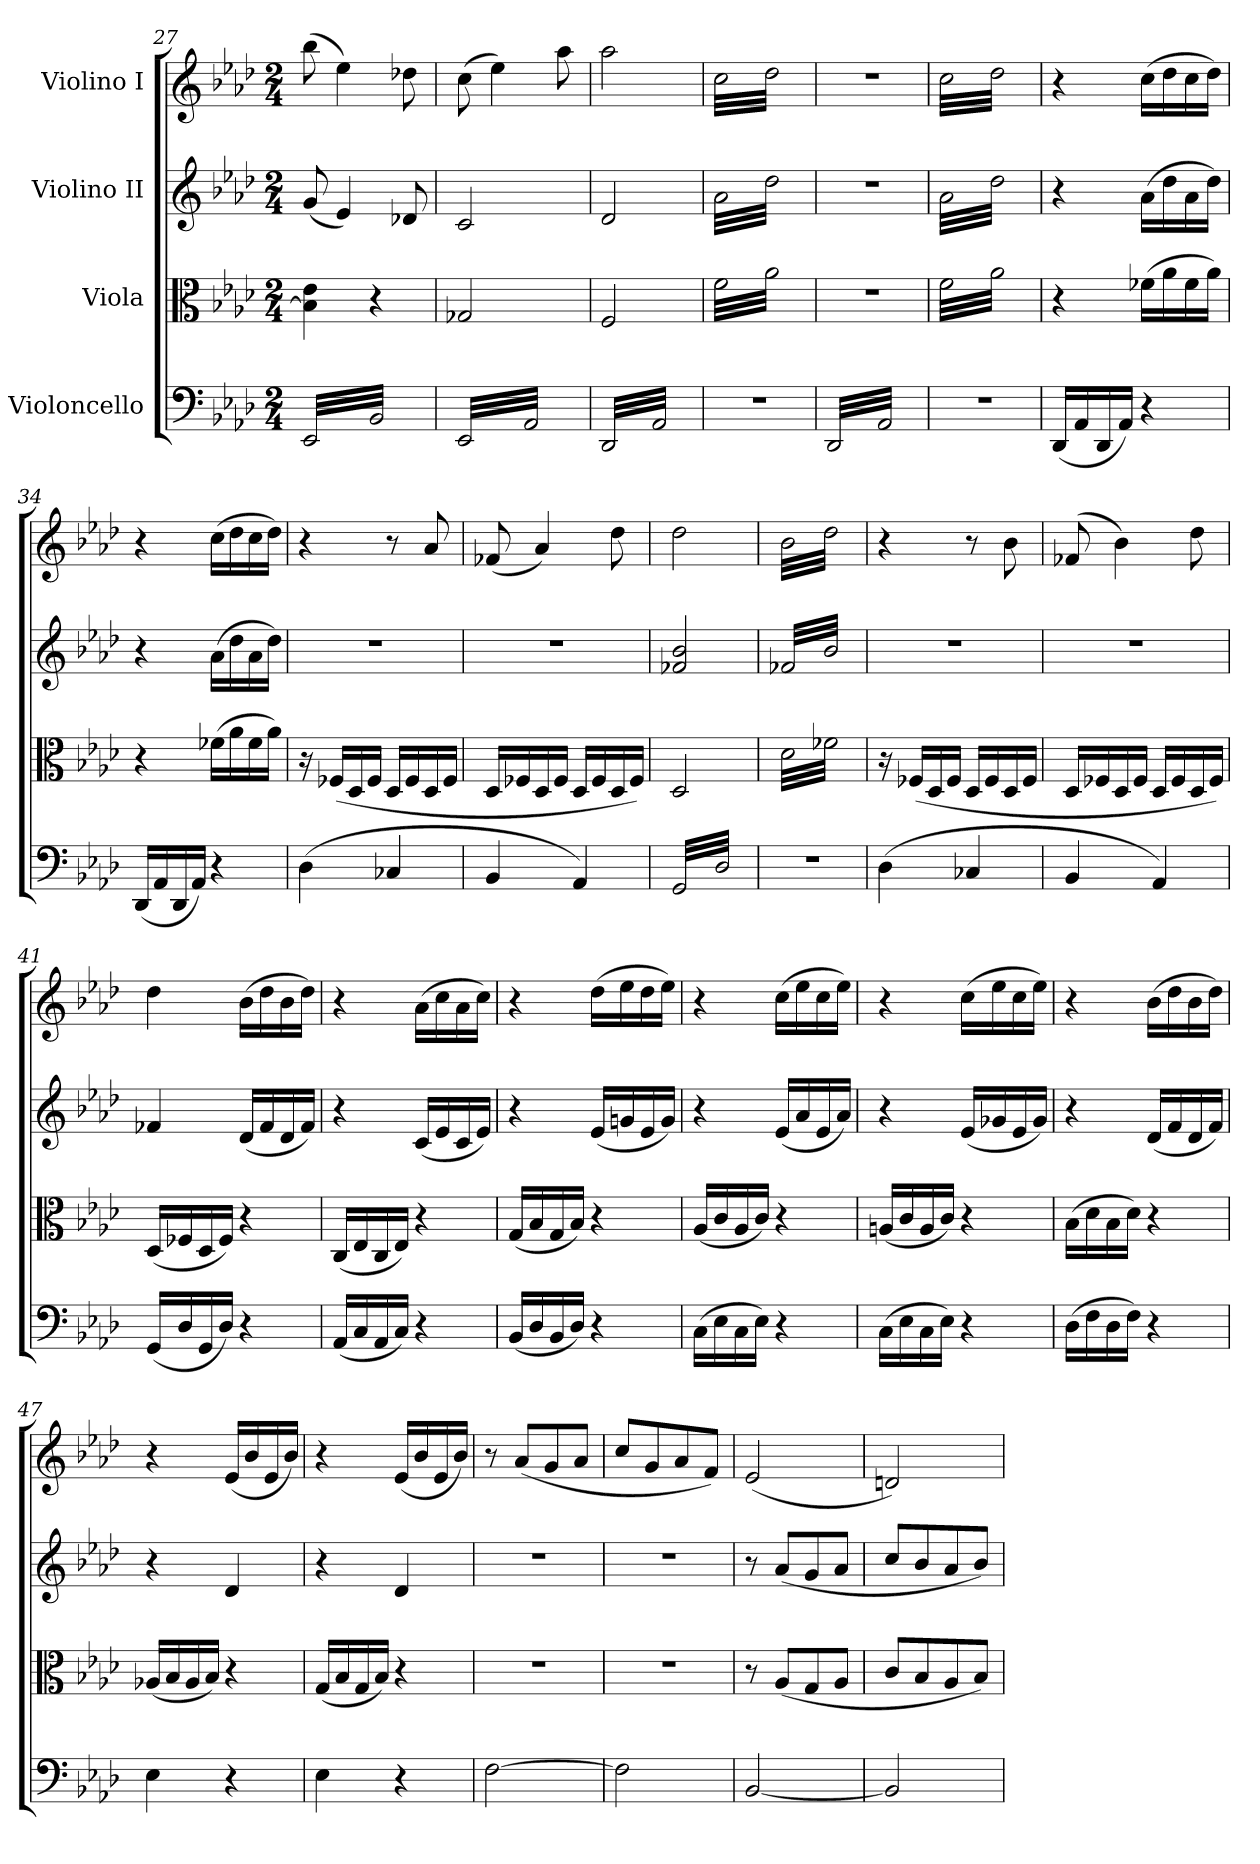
**kern	**kern	**kern	**kern
*part4	*part3	*part2	*part1
*staff4	*staff3	*staff2	*staff1
*I"Violoncello	*I"Viola	*I"Violino II	*I"Violino I
*clefF4	*clefC3	*clefG2	*clefG2
*k[b-e-a-d-]	*k[b-e-a-d-]	*k[b-e-a-d-]	*k[b-e-a-d-]
*M2/4	*M2/4	*M2/4	*M2/4
=27	=27	=27	=27
*tremolo	*	*	*
(32EE-/LLL	4B-\] 4e-\	(8g/	(8bb-\
32BB-/)	.	.	.
32EE-/	.	.	.
32BB-/)	.	.	.
32EE-/	.	4e-/)	4ee-\)
32BB-/)	.	.	.
32EE-/	.	.	.
32BB-/)	.	.	.
32EE-/	4r	.	.
32BB-/)	.	.	.
32EE-/	.	.	.
32BB-/)	.	.	.
32EE-/	.	8d-X/	8dd-X\
32BB-/)	.	.	.
32EE-/	.	.	.
32BB-/)JJJ	.	.	.
=28	=28	=28	=28
(32EE-/LLL	2G-X/	2c/	(8cc\
32AA-/)	.	.	.
32EE-/	.	.	.
32AA-/)	.	.	.
32EE-/	.	.	4ee-\)
32AA-/)	.	.	.
32EE-/	.	.	.
32AA-/)	.	.	.
32EE-/	.	.	.
32AA-/)	.	.	.
32EE-/	.	.	.
32AA-/)	.	.	.
32EE-/	.	.	8aa-\
32AA-/)	.	.	.
32EE-/	.	.	.
32AA-/)JJJ	.	.	.
=29	=29	=29	=29
(32DD-/LLL	2F/	2d-/	2aa-\
32AA-/)	.	.	.
32DD-/	.	.	.
32AA-/)	.	.	.
32DD-/	.	.	.
32AA-/)	.	.	.
32DD-/	.	.	.
32AA-/)	.	.	.
32DD-/	.	.	.
32AA-/)	.	.	.
32DD-/	.	.	.
32AA-/)	.	.	.
32DD-/	.	.	.
32AA-/)	.	.	.
32DD-/	.	.	.
32AA-/)JJJ	.	.	.
=30	=30	=30	=30
*	*tremolo	*	*
*	*	*tremolo	*
*	*	*	*tremolo
2r	(32f\LLL	(32a-\LLL	(32cc\LLL
.	32a-\)	32dd-\)	32dd-\)
.	32f\	32a-\	32cc\
.	32a-\)	32dd-\)	32dd-\)
.	32f\	32a-\	32cc\
.	32a-\)	32dd-\)	32dd-\)
.	32f\	32a-\	32cc\
.	32a-\)	32dd-\)	32dd-\)
.	32f\	32a-\	32cc\
.	32a-\)	32dd-\)	32dd-\)
.	32f\	32a-\	32cc\
.	32a-\)	32dd-\)	32dd-\)
.	32f\	32a-\	32cc\
.	32a-\)	32dd-\)	32dd-\)
.	32f\	32a-\	32cc\
.	32a-\)JJJ	32dd-\)JJJ	32dd-\)JJJ
=31	=31	=31	=31
(32DD-/LLL	2r	2r	2r
32AA-/)	.	.	.
32DD-/	.	.	.
32AA-/)	.	.	.
32DD-/	.	.	.
32AA-/)	.	.	.
32DD-/	.	.	.
32AA-/)	.	.	.
32DD-/	.	.	.
32AA-/)	.	.	.
32DD-/	.	.	.
32AA-/)	.	.	.
32DD-/	.	.	.
32AA-/)	.	.	.
32DD-/	.	.	.
32AA-/)JJJ	.	.	.
*Xtremolo	*	*	*
=32	=32	=32	=32
2r	(32f\LLL	(32a-\LLL	(32cc\LLL
.	32a-\)	32dd-\)	32dd-\)
.	32f\	32a-\	32cc\
.	32a-\)	32dd-\)	32dd-\)
.	32f\	32a-\	32cc\
.	32a-\)	32dd-\)	32dd-\)
.	32f\	32a-\	32cc\
.	32a-\)	32dd-\)	32dd-\)
.	32f\	32a-\	32cc\
.	32a-\)	32dd-\)	32dd-\)
.	32f\	32a-\	32cc\
.	32a-\)	32dd-\)	32dd-\)
.	32f\	32a-\	32cc\
.	32a-\)	32dd-\)	32dd-\)
.	32f\	32a-\	32cc\
.	32a-\)JJJ	32dd-\)JJJ	32dd-\)JJJ
*	*	*	*Xtremolo
*	*	*Xtremolo	*
*	*Xtremolo	*	*
=33	=33	=33	=33
(16DD-/LL	4r	4r	4r
.	.	.	.
16AA-/	.	.	.
.	.	.	.
16DD-/	.	.	.
.	.	.	.
16AA-/JJ)	.	.	.
.	.	.	.
4r	(16f-X\LL	(16a-\LL	(16cc\LL
.	16a-\	16dd-\	16dd-\
.	16f-\	16a-\	16cc\
.	16a-\JJ)	16dd-\JJ)	16dd-\JJ)
=34	=34	=34	=34
(16DD-/LL	4r	4r	4r
16AA-/	.	.	.
16DD-/	.	.	.
16AA-/JJ)	.	.	.
4r	(16f-X\LL	(16a-\LL	(16cc\LL
.	16a-\	16dd-\	16dd-\
.	16f-\	16a-\	16cc\
.	16a-\JJ)	16dd-\JJ)	16dd-\JJ)
!!LO:LB:g=z
=35	=35	=35	=35
(4D-\	16r	2r	4r
.	(16F-X/LL	.	.
.	16D-/	.	.
.	16F-/JJ	.	.
4C-X/	16D-/LL	.	8r
.	16F-/	.	.
.	16D-/	.	8a-/
.	16F-/JJ	.	.
=36	=36	=36	=36
4BB-/	16D-/LL	2r	(8f-X/
.	16F-X/	.	.
.	16D-/	.	4a-/)
.	16F-/JJ	.	.
4AA-/)	16D-/LL	.	.
.	16F-/	.	.
.	16D-/	.	8dd-\
.	16F-/JJ)	.	.
=37	=37	=37	=37
*tremolo	*	*	*
(32GG/LLL	2D-/	2f-X/ 2b-/	2dd-\
32D-/)	.	.	.
32GG/	.	.	.
32D-/)	.	.	.
32GG/	.	.	.
32D-/)	.	.	.
32GG/	.	.	.
32D-/)	.	.	.
32GG/	.	.	.
32D-/)	.	.	.
32GG/	.	.	.
32D-/)	.	.	.
32GG/	.	.	.
32D-/)	.	.	.
32GG/	.	.	.
32D-/)JJJ	.	.	.
*Xtremolo	*	*	*
=38	=38	=38	=38
*	*tremolo	*	*
*	*	*tremolo	*
*	*	*	*tremolo
2r	(32d-\LLL	(32f-X/LLL	(32b-\LLL
.	32f-X\)	32b-/)	32dd-\)
.	32d-\	32f-X/	32b-\
.	32f-X\)	32b-/)	32dd-\)
.	32d-\	32f-X/	32b-\
.	32f-X\)	32b-/)	32dd-\)
.	32d-\	32f-X/	32b-\
.	32f-X\)	32b-/)	32dd-\)
.	32d-\	32f-X/	32b-\
.	32f-X\)	32b-/)	32dd-\)
.	32d-\	32f-X/	32b-\
.	32f-X\)	32b-/)	32dd-\)
.	32d-\	32f-X/	32b-\
.	32f-X\)	32b-/)	32dd-\)
.	32d-\	32f-X/	32b-\
.	32f-X\)JJJ	32b-/)JJJ	32dd-\)JJJ
*	*	*	*Xtremolo
*	*	*Xtremolo	*
*	*Xtremolo	*	*
=39	=39	=39	=39
(4D-\	16r	2r	4r
.	.	.	.
.	(16F-X/LL	.	.
.	.	.	.
.	16D-/	.	.
.	.	.	.
.	16F-/JJ	.	.
.	.	.	.
4C-X/	16D-/LL	.	8r
.	16F-/	.	.
.	16D-/	.	8b-\
.	16F-/JJ	.	.
=40	=40	=40	=40
4BB-/	16D-/LL	2r	(>8f-X/
.	16F-X/	.	.
.	16D-/	.	4b-\)
.	16F-/JJ	.	.
4AA-/)	16D-/LL	.	.
.	16F-/	.	.
.	16D-/	.	8dd-\
.	16F-/JJ)	.	.
=41	=41	=41	=41
(16GG/LL	(16D-/LL	4f-X/	4dd-\
16D-/	16F-X/	.	.
16GG/	16D-/	.	.
16D-/JJ)	16F-/JJ)	.	.
4r	4r	(16d-/LL	(16b-\LL
.	.	16f-/	16dd-\
.	.	16d-/	16b-\
.	.	16f-/JJ)	16dd-\JJ)
=42	=42	=42	=42
(16AA-/LL	(16C/LL	4r	4r
16C/	16E-/	.	.
16AA-/	16C/	.	.
16C/JJ)	16E-/JJ)	.	.
4r	4r	(16c/LL	(16a-\LL
.	.	16e-/	16cc\
.	.	16c/	16a-\
.	.	16e-/JJ)	16cc\JJ)
!!LO:PB:g=z
=43	=43	=43	=43
(16BB-/LL	(16G/LL	4r	4r
16D-/	16B-/	.	.
16BB-/	16G/	.	.
16D-/JJ)	16B-/JJ)	.	.
4r	4r	(16e-/LL	(16dd-\LL
.	.	16gn/	16ee-\
.	.	16e-/	16dd-\
.	.	16g/JJ)	16ee-\JJ)
=44	=44	=44	=44
(16C\LL	(16A-/LL	4r	4r
16E-\	16c/	.	.
16C\	16A-/	.	.
16E-\JJ)	16c/JJ)	.	.
4r	4r	(16e-/LL	(16cc\LL
.	.	16a-/	16ee-\
.	.	16e-/	16cc\
.	.	16a-/JJ)	16ee-\JJ)
=45	=45	=45	=45
(16C\LL	(16An/LL	4r	4r
16E-\	16c/	.	.
16C\	16A/	.	.
16E-\JJ)	16c/JJ)	.	.
4r	4r	(16e-/LL	(16cc\LL
.	.	16g-X/	16ee-\
.	.	16e-/	16cc\
.	.	16g-/JJ)	16ee-\JJ)
=46	=46	=46	=46
(16D-\LL	(16B-\LL	4r	4r
16F\	16d-\	.	.
16D-\	16B-\	.	.
16F\JJ)	16d-\JJ)	.	.
4r	4r	(16d-/LL	(16b-\LL
.	.	16f/	16dd-\
.	.	16d-/	16b-\
.	.	16f/JJ)	16dd-\JJ)
=47	=47	=47	=47
4E-\	(16A-X/LL	4r	4r
.	16B-/	.	.
.	16A-/	.	.
.	16B-/JJ)	.	.
4r	4r	4d-/	(16e-/LL
.	.	.	16b-/
.	.	.	16e-/
.	.	.	16b-/JJ)
=48	=48	=48	=48
4E-\	(16G/LL	4r	4r
.	16B-/	.	.
.	16G/	.	.
.	16B-/JJ)	.	.
4r	4r	4d-/	(16e-/LL
.	.	.	16b-/
.	.	.	16e-/
.	.	.	16b-/JJ)
=49	=49	=49	=49
[2F\	2r	2r	8r
.	.	.	(8a-/L
.	.	.	8g/
.	.	.	8a-/J
=50	=50	=50	=50
2F\]	2r	2r	8cc/L
.	.	.	8g/
.	.	.	8a-/
.	.	.	8f/J)
=51	=51	=51	=51
[2BB-/	8r	8r	(2e-/
.	(8A-/L	(8a-/L	.
.	8G/	8g/	.
.	8A-/J	8a-/J	.
!!LO:LB:g=z
=52	=52	=52	=52
2BB-/]	8c/L	8cc/L	2dn/)
.	8B-/	8b-/	.
.	8A-/	8a-/	.
.	8B-/J)	8b-/J)	.
=	=	=	=
*-	*-	*-	*-
